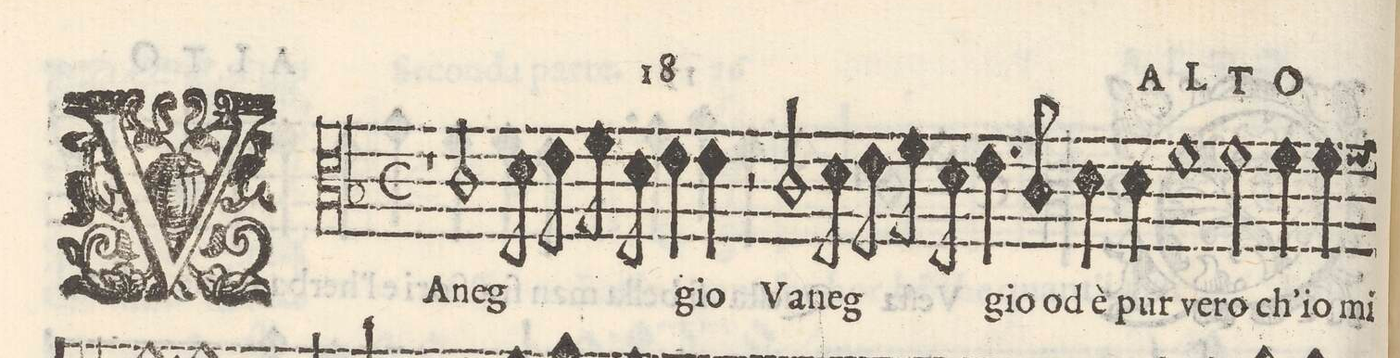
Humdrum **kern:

**kern	**text
*I"ALTO	*
*clefC3	*
*k[b-]	*
*met(C)	*
*M2/1	*
1r	.
2c/	VA-
8d\	-neg-
8e\	.
8f\	.
8d\	.
=2-	=2-
4e\	.
4e\	-gio
2r	.
2c/	Va-
8d\	-neg-
8e\	.
8f\	.
8d\	.
=3-	=3-
4.e\	.
8c/	-gio od
4d\	è
4d\	pur
1f	ve-
=4-	=4-
2f\	-ro
4f\	ch'io
4f\	mi
*custos:f	*
*-	*-
